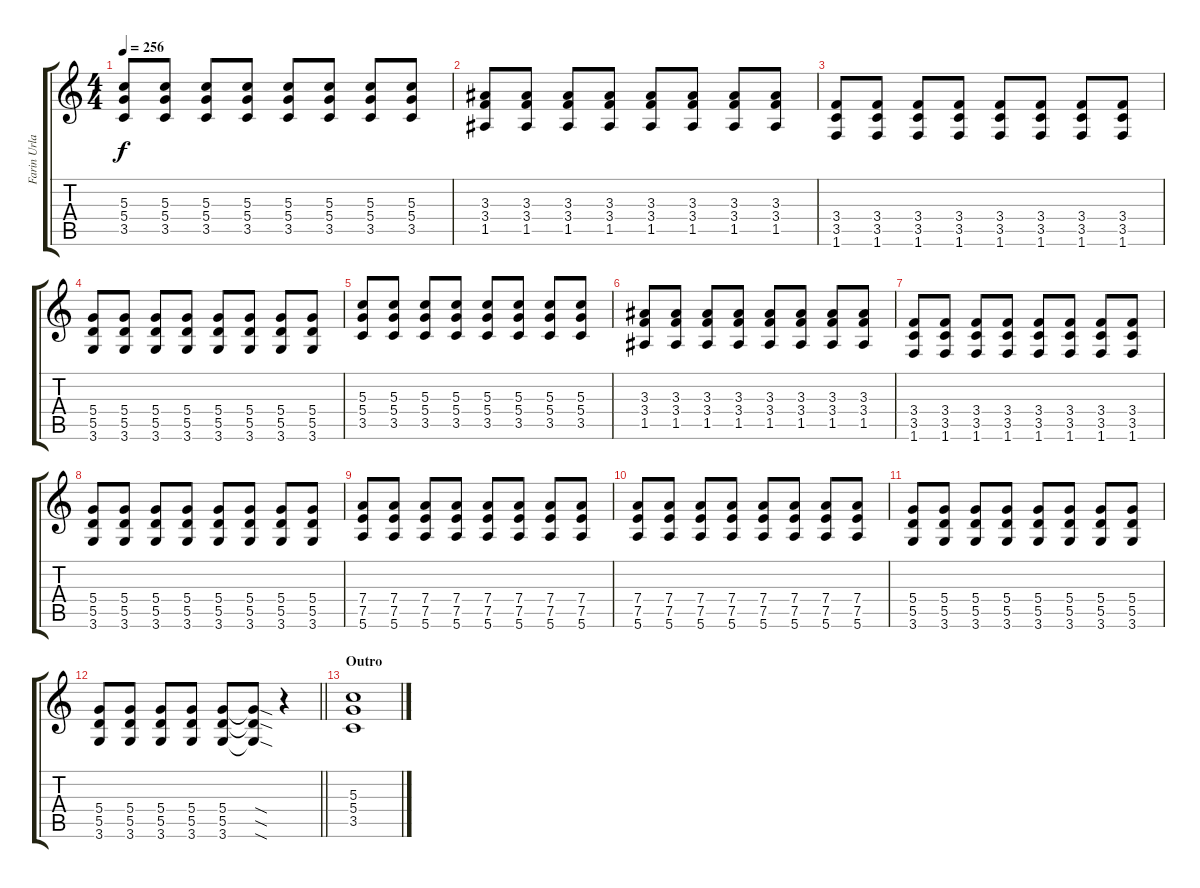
\track ("Farin Urlaub I" "Farin Urla") {instrument distortionguitar}
\staff {score tabs}
\tuning (E4 B3 G3 D3 A2 E2) {hide}
\ts (4 4)
\tempo 256
\clef g2
\ks c
(5.3 5.4 3.5).8{dy f} (5.3 5.4 3.5).8 (5.3 5.4 3.5).8 (5.3 5.4 3.5).8 (5.3 5.4 3.5).8 (5.3 5.4 3.5).8 (5.3 5.4 3.5).8 (5.3 5.4 3.5).8 |
(3.3 3.4 1.5).8 (3.3 3.4 1.5).8 (3.3 3.4 1.5).8 (3.3 3.4 1.5).8 (3.3 3.4 1.5).8 (3.3 3.4 1.5).8 (3.3 3.4 1.5).8 (3.3 3.4 1.5).8 |
(3.4 3.5 1.6).8 (3.4 3.5 1.6).8 (3.4 3.5 1.6).8 (3.4 3.5 1.6).8 (3.4 3.5 1.6).8 (3.4 3.5 1.6).8 (3.4 3.5 1.6).8 (3.4 3.5 1.6).8 |
(5.4 5.5 3.6).8 (5.4 5.5 3.6).8 (5.4 5.5 3.6).8 (5.4 5.5 3.6).8 (5.4 5.5 3.6).8 (5.4 5.5 3.6).8 (5.4 5.5 3.6).8 (5.4 5.5 3.6).8 |
(5.3 5.4 3.5).8 (5.3 5.4 3.5).8 (5.3 5.4 3.5).8 (5.3 5.4 3.5).8 (5.3 5.4 3.5).8 (5.3 5.4 3.5).8 (5.3 5.4 3.5).8 (5.3 5.4 3.5).8 |
(3.3 3.4 1.5).8 (3.3 3.4 1.5).8 (3.3 3.4 1.5).8 (3.3 3.4 1.5).8 (3.3 3.4 1.5).8 (3.3 3.4 1.5).8 (3.3 3.4 1.5).8 (3.3 3.4 1.5).8 |
(3.4 3.5 1.6).8 (3.4 3.5 1.6).8 (3.4 3.5 1.6).8 (3.4 3.5 1.6).8 (3.4 3.5 1.6).8 (3.4 3.5 1.6).8 (3.4 3.5 1.6).8 (3.4 3.5 1.6).8 |
(5.4 5.5 3.6).8 (5.4 5.5 3.6).8 (5.4 5.5 3.6).8 (5.4 5.5 3.6).8 (5.4 5.5 3.6).8 (5.4 5.5 3.6).8 (5.4 5.5 3.6).8 (5.4 5.5 3.6).8 |
(7.4 7.5 5.6).8 (7.4 7.5 5.6).8 (7.4 7.5 5.6).8 (7.4 7.5 5.6).8 (7.4 7.5 5.6).8 (7.4 7.5 5.6).8 (7.4 7.5 5.6).8 (7.4 7.5 5.6).8 |
(7.4 7.5 5.6).8 (7.4 7.5 5.6).8 (7.4 7.5 5.6).8 (7.4 7.5 5.6).8 (7.4 7.5 5.6).8 (7.4 7.5 5.6).8 (7.4 7.5 5.6).8 (7.4 7.5 5.6).8 |
(5.4 5.5 3.6).8 (5.4 5.5 3.6).8 (5.4 5.5 3.6).8 (5.4 5.5 3.6).8 (5.4 5.5 3.6).8 (5.4 5.5 3.6).8 (5.4 5.5 3.6).8 (5.4 5.5 3.6).8 |
\barLineRight lightlight
(5.4 5.5 3.6).8 (5.4 5.5 3.6).8 (5.4 5.5 3.6).8 (5.4 5.5 3.6).8 (5.4 5.5 3.6).8 (5.4{sod t} 5.5{sod t} 3.6{sod t}).8 r.4 |
\section ("" "Outro ")
(5.3 5.4 3.5).1
